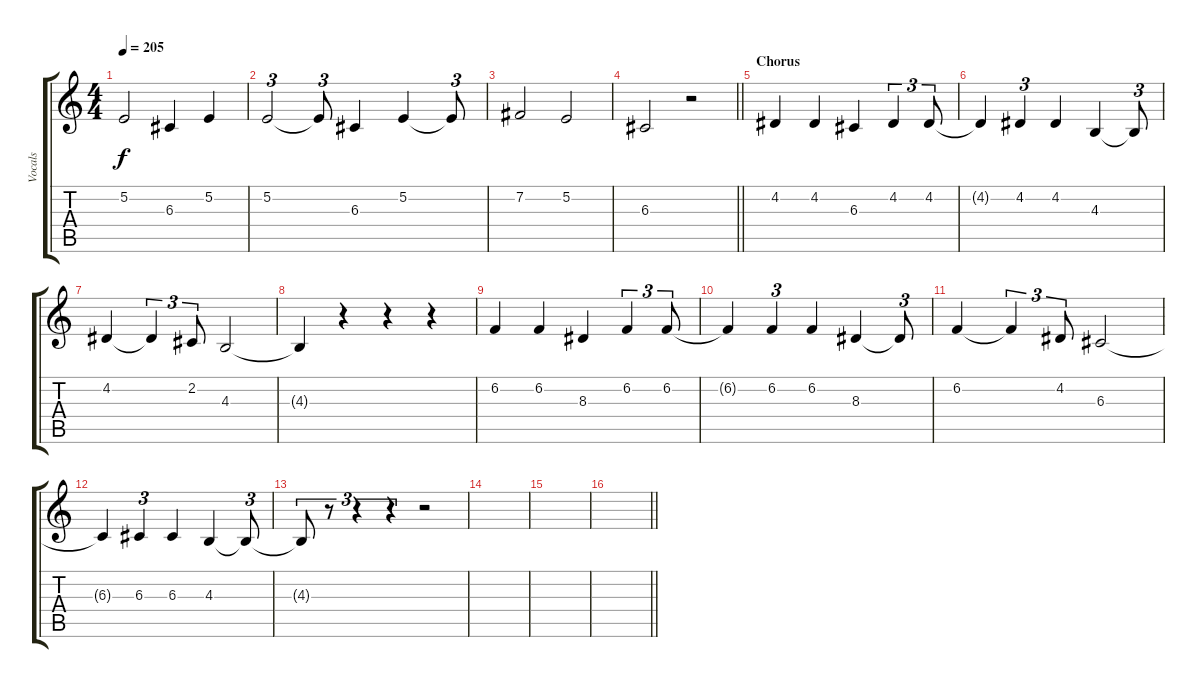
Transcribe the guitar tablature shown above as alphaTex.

\track ("Vocals" "Vocals") {instrument altosax}
\staff {score tabs}
\tuning (E4 B3 G3 D3 A2 E2) {hide}
\ts (4 4)
\tempo 205
\clef g2
\ks c
5.2.2{dy f} 6.3.4 5.2.4 |
5.2.2{tu (3 2)} 5.2{t}.8{tu (3 2)} 6.3.4 5.2.4 5.2{t}.8{tu (3 2)} |
7.2.2 5.2.2 |
\barLineRight lightlight
6.3.2 r.2 |
\section ("" "Chorus")
4.2.4 4.2.4 6.3.4 4.2.4{tu (3 2)} 4.2.8{tu (3 2)} |
4.2{t}.4 4.2.4{tu (3 2)} 4.2.4 4.3.4 4.3{t}.8{tu (3 2)} |
4.2.4 4.2{t}.4{tu (3 2)} 2.2.8{tu (3 2)} 4.3.2 |
4.3{t}.4 r.4 r.4 r.4 |
6.2.4 6.2.4 8.3.4 6.2.4{tu (3 2)} 6.2.8{tu (3 2)} |
6.2{t}.4 6.2.4{tu (3 2)} 6.2.4 8.3.4 8.3{t}.8{tu (3 2)} |
6.2.4 6.2{t}.4{tu (3 2)} 4.2.8{tu (3 2)} 6.3.2 |
6.3{t}.4 6.3.4{tu (3 2)} 6.3.4 4.3.4 4.3{t}.8{tu (3 2)} |
4.3{t}.8{tu (3 2)} r.8{tu (3 2)} r.4{tu (3 2)} r.4{tu (3 2)} r.2 |
|
|
\barLineRight lightlight
